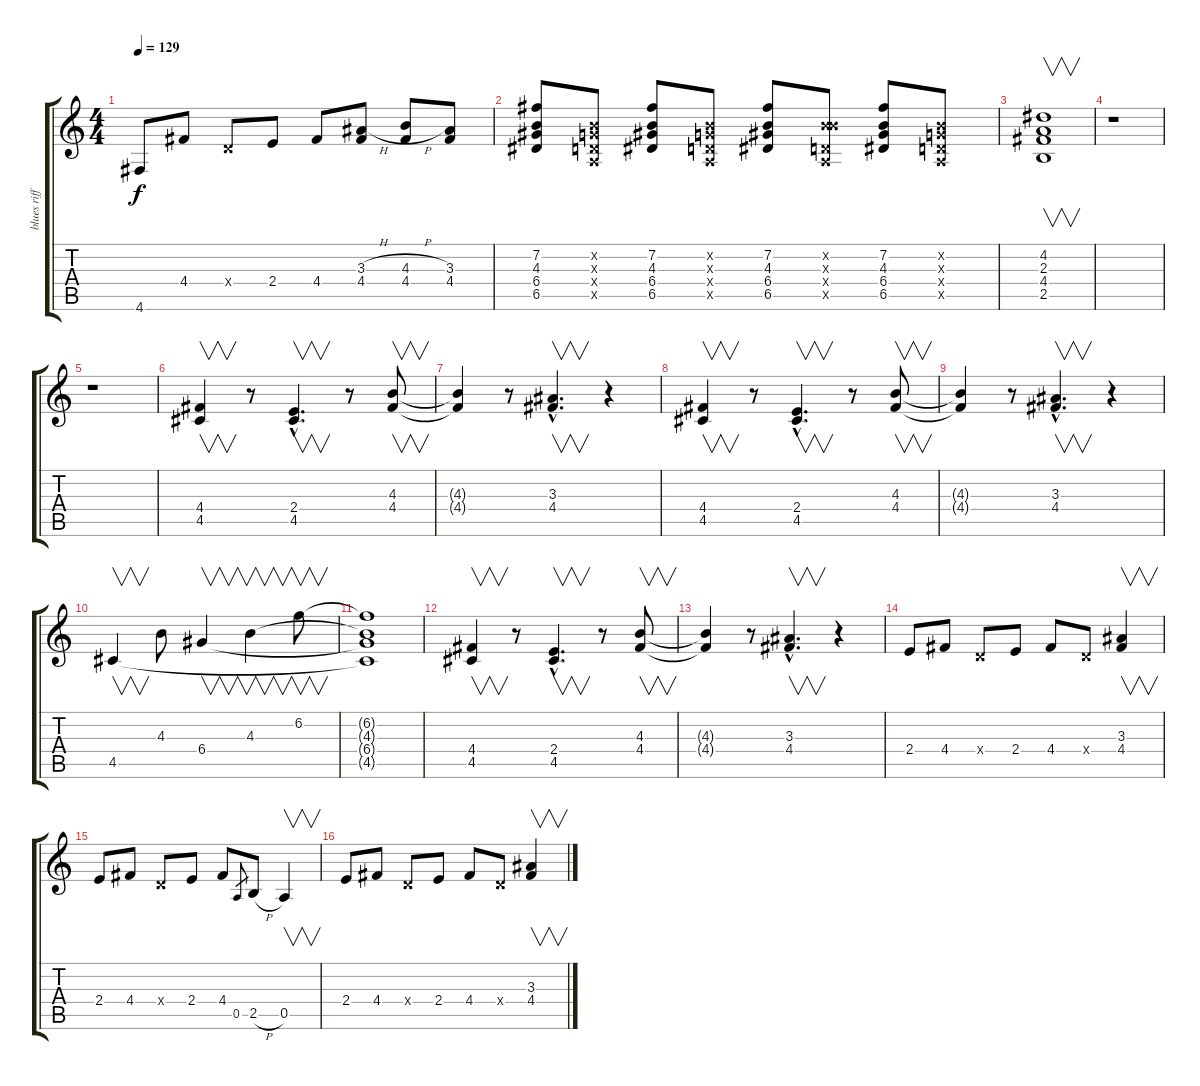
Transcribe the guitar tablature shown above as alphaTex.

\track ("blues riff" "blues riff") {instrument distortionguitar}
\staff {score tabs}
\tuning (E4 B3 G3 D3 A2 D2) {hide}
\ts (4 4)
\tempo 129
\clef g2
\ks c
4.6.8{dy f} 4.4.8 0.4{x}.8 2.4.8 4.4.8 (3.3{h} 4.4).8 (4.3{h} 4.4).8 (3.3 4.4).8 |
(7.2 4.3 6.4 6.5).8 (0.2{x} 0.3{x} 0.4{x} 0.5{x}).8 (7.2 4.3 6.4 6.5).8 (0.2{x} 0.3{x} 0.4{x} 0.5{x}).8 (7.2 4.3 6.4 6.5).8 (0.2{x} 4.3{x} 0.4{x} 0.5{x}).8 (7.2 4.3 6.4 6.5).8 (0.2{x} 0.3{x} 0.4{x} 0.5{x}).8 |
(4.2 2.3 4.4 2.5).1{v} |
r.1 |
r.1 |
(4.4 4.5).4{v} r.8 (2.4{hac} 4.5{hac}).4{v d} r.8 (4.3 4.4).8{v} |
(4.3{t} 4.4{t}).4 r.8 (3.3{hac} 4.4{hac}).4{v d} r.4 |
(4.4 4.5).4{v} r.8 (2.4{hac} 4.5{hac}).4{v d} r.8 (4.3 4.4).8{v} |
(4.3{t} 4.4{t}).4 r.8 (3.3{hac} 4.4{hac}).4{v d} r.4 |
4.5.4{v} 4.3.8 6.4.4{v} 4.3.4{v} 6.2.8{v} |
(6.2{t} 4.3{t} 6.4{t} 4.5{t}).1 |
(4.4 4.5).4{v} r.8 (2.4{hac} 4.5{hac}).4{v d} r.8 (4.3 4.4).8{v} |
(4.3{t} 4.4{t}).4 r.8 (3.3{hac} 4.4{hac}).4{v d} r.4 |
2.4.8 4.4.8 0.4{x}.8 2.4.8 4.4.8 0.4{x}.8 (3.3 4.4).4{v} |
2.4.8 4.4.8 0.4{x}.8 2.4.8 4.4.8 0.5.8{gr} 2.5{h}.8 0.5.4{v} |
2.4.8 4.4.8 0.4{x}.8 2.4.8 4.4.8 0.4{x}.8 (3.3 4.4).4{v}
